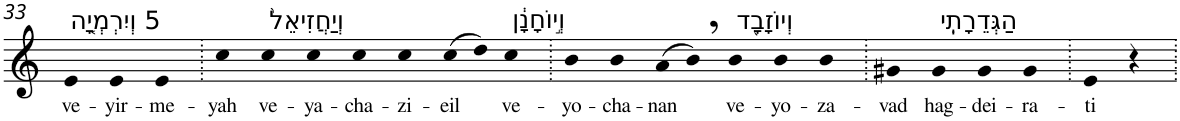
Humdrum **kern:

**kern	**text
*part1	*part1
*staff1	*staff1
*I"Piano	*
*I'Pno	*
!!LO:PB:g=z
*clefG2	*
*k[]	*
=33	=33
!LO:TX:a:t=5 וְיִרְמְיָ֤ה	!
!	!LO:LY:b
4e	ve-
!	!LO:LY:b
4e	-yir-
!	!LO:LY:b
4e	-me-
=34.	=34.
!	!LO:LY:b
4cc	-yah
!LO:TX:a:t=וְיַחֲזִיאֵל֙	!
!	!LO:LY:b
4cc	ve-
!	!LO:LY:b
4cc	-ya-
!	!LO:LY:b
4cc	-cha-
!	!LO:LY:b
4cc	-zi-
!	!LO:LY:b
(>8cc	-eil
8dd)	.
!LO:TX:a:t=וְי֣וֹחָנָ֔ן	!
!	!LO:LY:b
4cc	ve-
=35.	=35.
!	!LO:LY:b
4b	-yo-
!	!LO:LY:b
4b	-cha-
!	!LO:LY:b
(>8a	-nan
8b,)	.
!LO:TX:a:t=וְיוֹזָבָ֖ד	!
!	!LO:LY:b
4b	ve-
!	!LO:LY:b
4b	-yo-
!	!LO:LY:b
4b	-za-
=36.	=36.
!	!LO:LY:b
4g#X	-vad
!LO:TX:a:t=הַגְּדֵרָתִֽי	!
!	!LO:LY:b
4g#	hag-
!	!LO:LY:b
4g#	-dei-
!	!LO:LY:b
4g#	-ra-
=37.	=37.
!	!LO:LY:b
4e	-ti
4r	.
=.	=.
*-	*-
